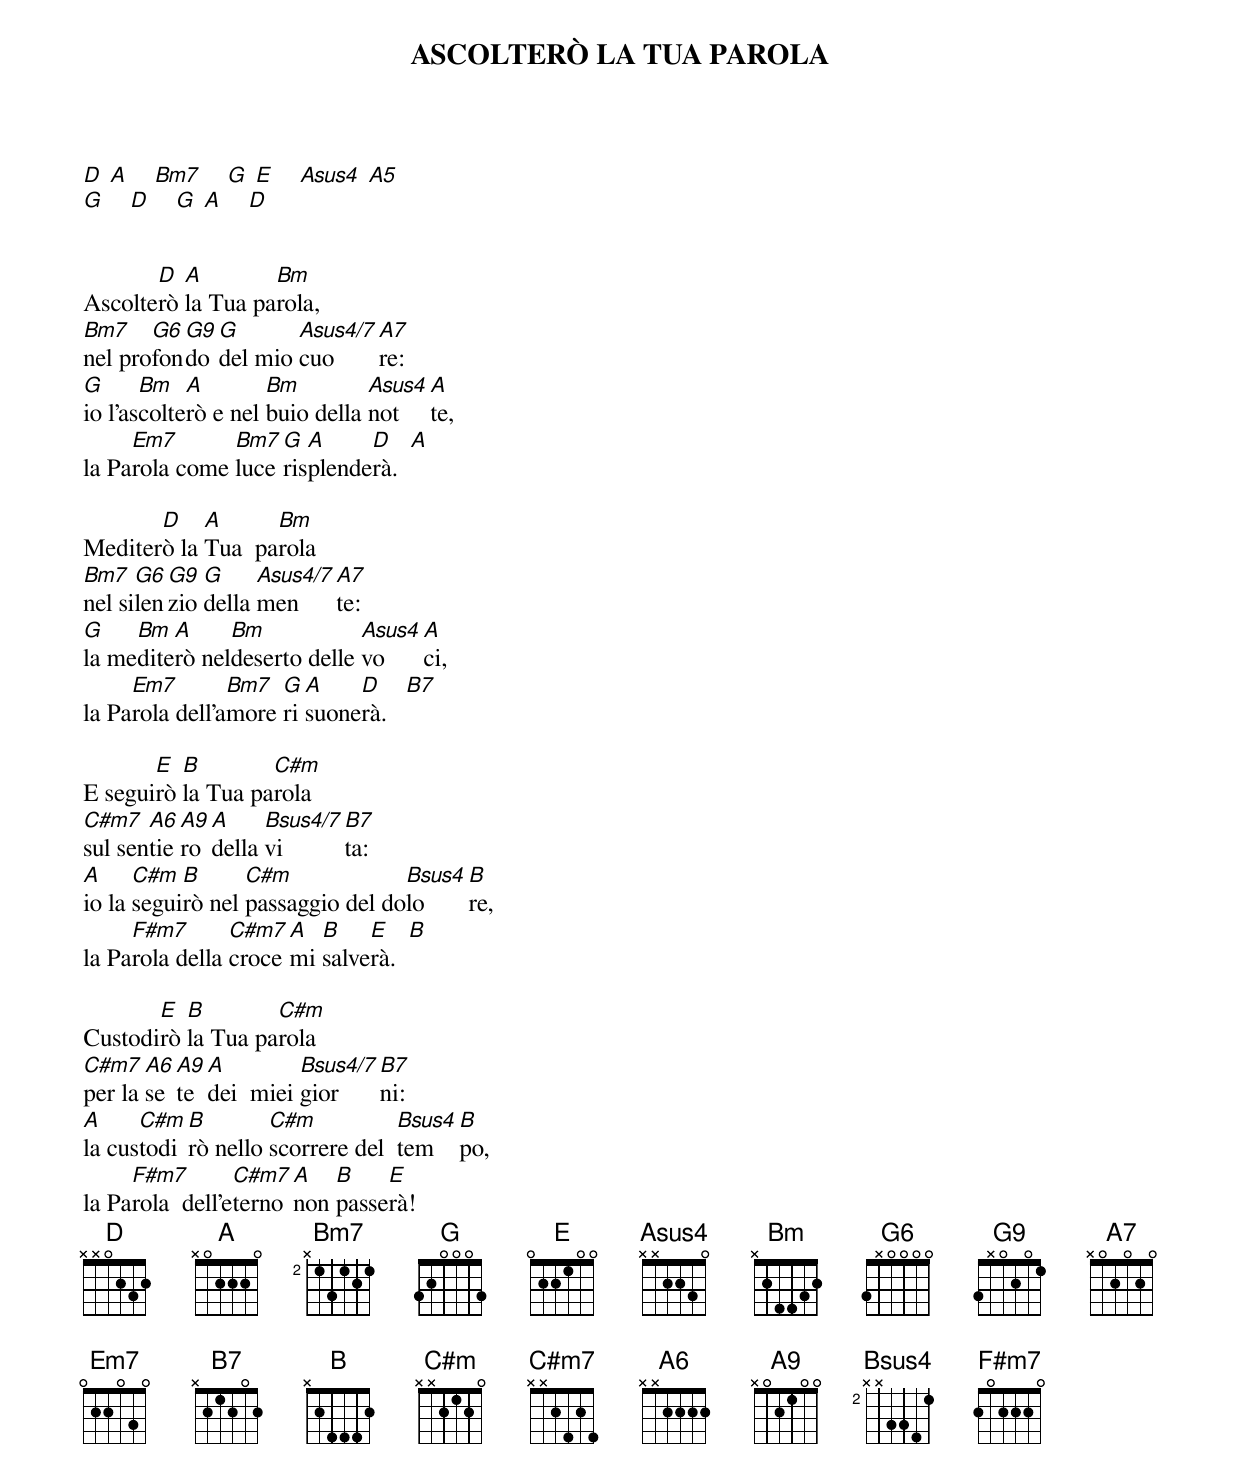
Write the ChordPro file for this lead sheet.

{title:ASCOLTERÒ LA TUA PAROLA}
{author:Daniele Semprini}

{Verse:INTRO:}
[D] [A]    [Bm7]    [G] [E]    [Asus4] [A5]
[G]    [D]    [G] [A]    [D]


Ascolte[D]rò [A]la Tua pa[Bm]rola,
[Bm7]nel pro[G6]fon[G9]do [G]del mio [Asus4/7]cuo[A7]re:
[G]io l’as[Bm]colte[A]rò e nel [Bm]buio della [Asus4]not[A]te,
la Pa[Em7]rola come [Bm7]luce [G]ris[A]plende[D]rà.  [A]

Mediter[D]ò la [A]Tua  pa[Bm]rola
[Bm7]nel si[G6]len[G9]zio [G]della [Asus4/7]men[A7]te:
[G]la me[Bm]dite[A]rò nel[Bm]deserto delle [Asus4]vo[A]ci,
la Pa[Em7]rola dell’a[Bm7]more [G]ri[A]suone[D]rà.   [B7]

E segui[E]rò [B]la Tua pa[C#m]rola
[C#m7]sul sen[A6]tie[A9]ro [A]della [Bsus4/7]vi[B7]ta:
[A]io la [C#m]segui[B]rò nel [C#m]passaggio del do[Bsus4]lo[B]re,
la Pa[F#m7]rola della [C#m7]croce [A]mi [B]salve[E]rà.  [B]

Custodi[E]rò [B]la Tua pa[C#m]rola
[C#m7]per la [A6]se[A9]te  [A]dei  miei [Bsus4/7]gior[B7]ni:
[A]la cus[C#m]todi[B]rò nello [C#m]scorrere del  [Bsus4]tem[B]po,
la Pa[F#m7]rola  dell’e[C#m7]terno [A]non [B]passe[E]rà!
